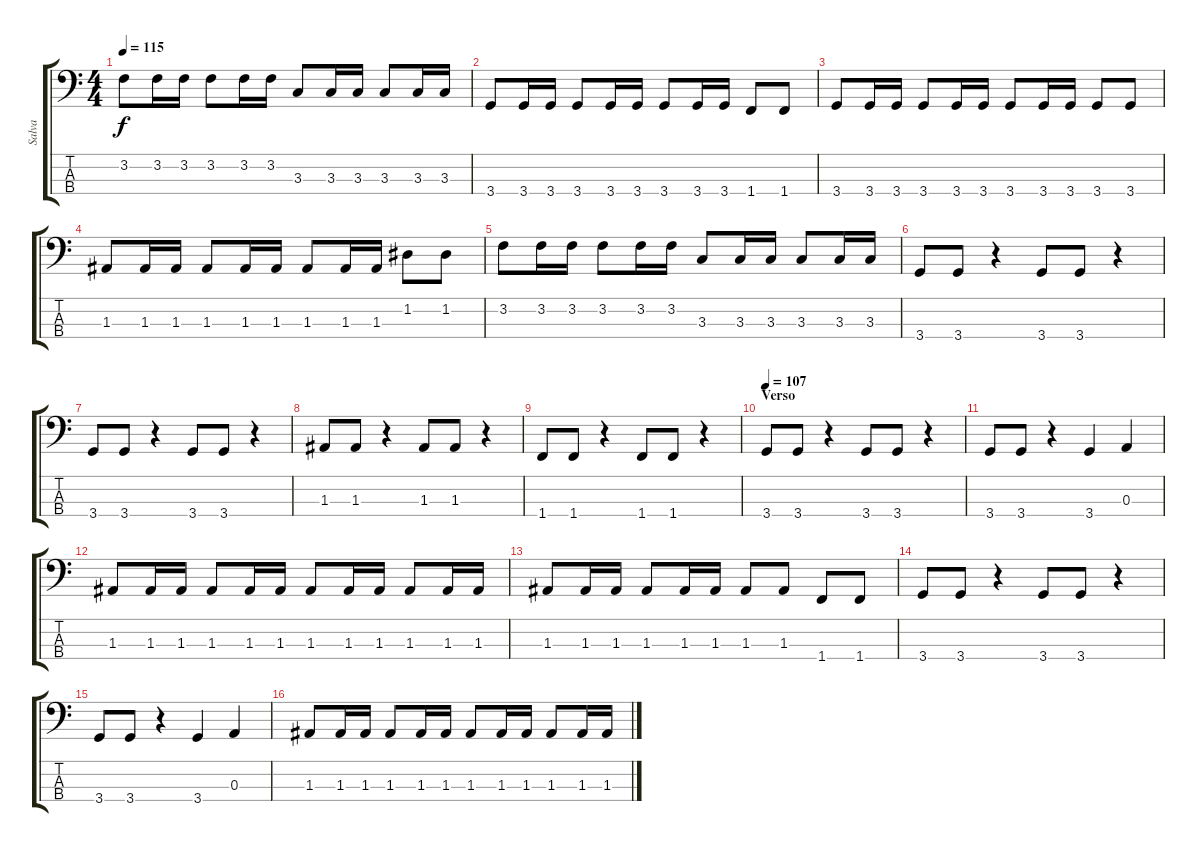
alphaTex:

\track ("Salva" "Salva") {instrument electricbassfinger}
\staff {score tabs}
\tuning (G2 D2 A1 E1) {hide}
\ts (4 4)
\tempo 115
\clef f4
\ks c
3.2.8{dy f} 3.2.16 3.2.16 3.2.8 3.2.16 3.2.16 3.3.8 3.3.16 3.3.16 3.3.8 3.3.16 3.3.16 |
3.4.8 3.4.16 3.4.16 3.4.8 3.4.16 3.4.16 3.4.8 3.4.16 3.4.16 1.4.8 1.4.8 |
3.4.8 3.4.16 3.4.16 3.4.8 3.4.16 3.4.16 3.4.8 3.4.16 3.4.16 3.4.8 3.4.8 |
1.3.8 1.3.16 1.3.16 1.3.8 1.3.16 1.3.16 1.3.8 1.3.16 1.3.16 1.2.8 1.2.8 |
3.2.8 3.2.16 3.2.16 3.2.8 3.2.16 3.2.16 3.3.8 3.3.16 3.3.16 3.3.8 3.3.16 3.3.16 |
3.4.8 3.4.8 r.4 3.4.8 3.4.8 r.4 |
3.4.8 3.4.8 r.4 3.4.8 3.4.8 r.4 |
1.3.8 1.3.8 r.4 1.3.8 1.3.8 r.4 |
1.4.8 1.4.8 r.4 1.4.8 1.4.8 r.4 |
\section ("" "Verso")
\tempo 107
3.4.8 3.4.8 r.4 3.4.8 3.4.8 r.4 |
3.4.8 3.4.8 r.4 3.4.4 0.3.4 |
1.3.8 1.3.16 1.3.16 1.3.8 1.3.16 1.3.16 1.3.8 1.3.16 1.3.16 1.3.8 1.3.16 1.3.16 |
1.3.8 1.3.16 1.3.16 1.3.8 1.3.16 1.3.16 1.3.8 1.3.8 1.4.8 1.4.8 |
3.4.8 3.4.8 r.4 3.4.8 3.4.8 r.4 |
3.4.8 3.4.8 r.4 3.4.4 0.3.4 |
1.3.8 1.3.16 1.3.16 1.3.8 1.3.16 1.3.16 1.3.8 1.3.16 1.3.16 1.3.8 1.3.16 1.3.16
